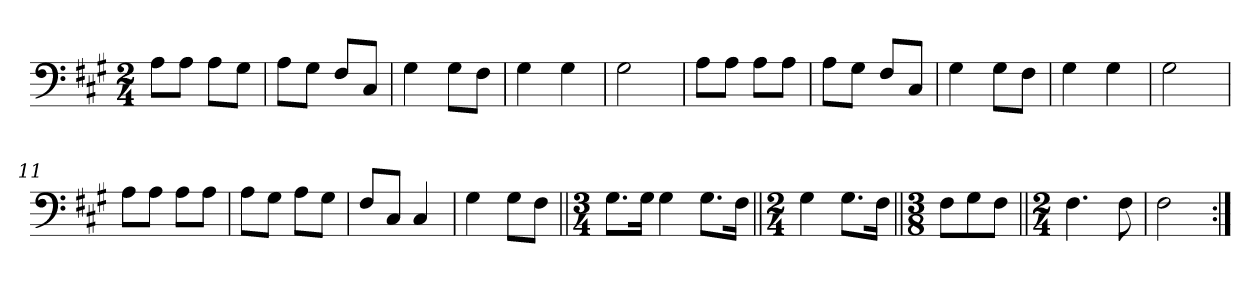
**kern
*part1
*staff1
*clefF4
*k[f#c#g#]
*M2/4
=1
8A\L
8A\J
8A\L
8G#\J
=2
8A\L
8G#\J
8F#/L
8C#/J
=3
4G#\
8G#\L
8F#\J
=4
4G#\
4G#\
=5
2G#\
=6
8A\L
8A\J
8A\L
8A\J
=7
8A\L
8G#\J
8F#/L
8C#/J
=8
4G#\
8G#\L
8F#\J
=9
4G#\
4G#\
=10
2G#\
=11
8A\L
8A\J
8A\L
8A\J
=12
8A\L
8G#\J
8A\L
8G#\J
=13
8F#/L
8C#/J
4C#/
=14
4G#\
8G#\L
8F#\J
=15||
*M3/4
8.G#\L
16G#\Jk
4G#\
8.G#\L
16F#\Jk
=16||
*M2/4
4G#\
8.G#\L
16F#\Jk
=17||
*M3/8
8F#\L
8G#\
8F#\J
=18||
*M2/4
4.F#\
8F#\
=19
2F#\
=:|!
*-
